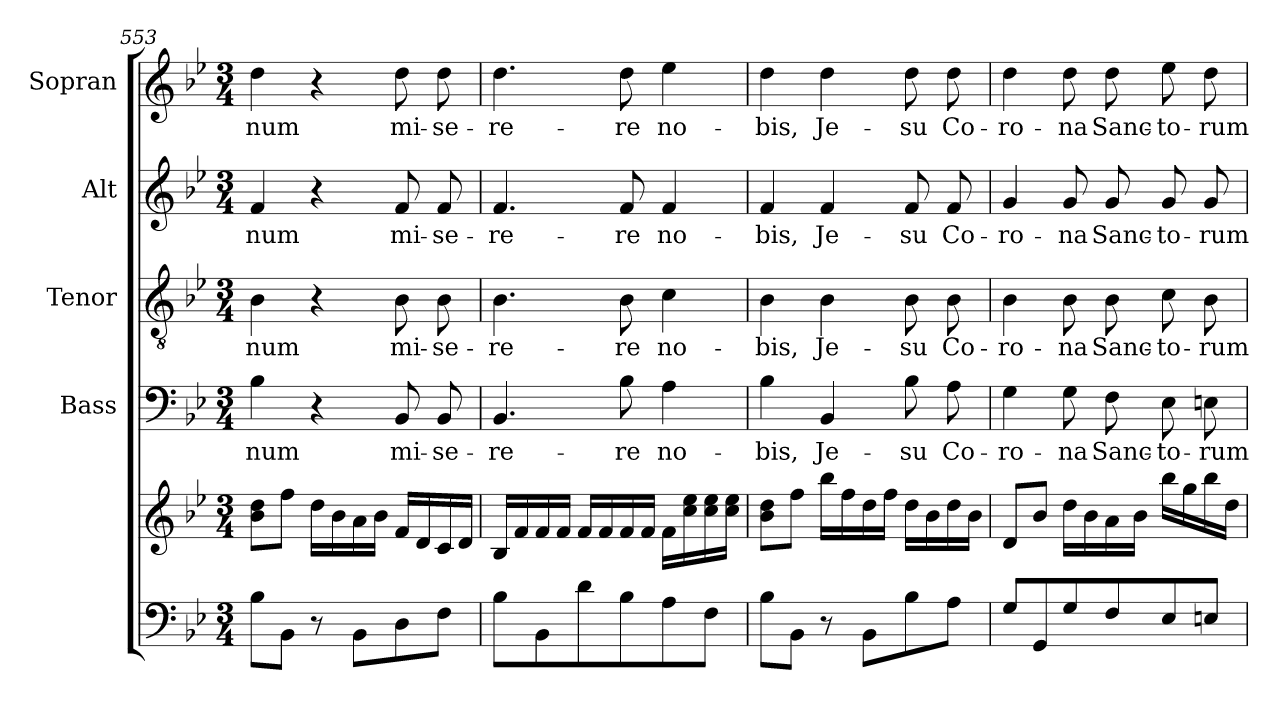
**kern	**kern	**kern	**text	**kern	**text	**kern	**text	**kern	**text
*part5	*part5	*part4	*part4	*part3	*part3	*part2	*part2	*part1	*part1
*staff6	*staff5	*staff4	*staff4	*staff3	*staff3	*staff2	*staff2	*staff1	*staff1
*	*	*I"Bass	*	*I"Tenor	*	*I"Alt	*	*I"Sopran	*
*	*	*I'B.	*	*I'T.	*	*I'A.	*	*I'S.	*
!!LO:LB:g=z
*clefF4	*clefG2	*clefF4	*	*clefGv2	*	*clefG2	*	*clefG2	*
*k[b-e-]	*k[b-e-]	*k[b-e-]	*	*k[b-e-]	*	*k[b-e-]	*	*k[b-e-]	*
*B-:	*B-:	*B-:	*	*B-:	*	*B-:	*	*B-:	*
*M3/4	*M3/4	*M3/4	*	*M3/4	*	*M3/4	*	*M3/4	*
=553	=553	=553	=553	=553	=553	=553	=553	=553	=553
!	!	!	!LO:LY:b	!	!LO:LY:b	!	!LO:LY:b	!	!LO:LY:b
8B-\L	8b-\ 8dd\L	4B-\	-num	4B-\	-num	4f/	-num	4dd\	-num
8BB-\J	8ff\J	.	.	.	.	.	.	.	.
8r	16dd\LL	4r	.	4r	.	4r	.	4r	.
.	16b-\	.	.	.	.	.	.	.	.
8BB-\L	16a\	.	.	.	.	.	.	.	.
.	16b-\JJ	.	.	.	.	.	.	.	.
!	!	!	!LO:LY:b	!	!LO:LY:b	!	!LO:LY:b	!	!LO:LY:b
8D\	16f/LL	8BB-/	mi-	8B-\	mi-	8f/	mi-	8dd\	mi-
.	16d/	.	.	.	.	.	.	.	.
!	!	!	!LO:LY:b	!	!LO:LY:b	!	!LO:LY:b	!	!LO:LY:b
8F\J	16c/	8BB-/	-se-	8B-\	-se-	8f/	-se-	8dd\	-se-
.	16d/JJ	.	.	.	.	.	.	.	.
=554	=554	=554	=554	=554	=554	=554	=554	=554	=554
!	!	!	!LO:LY:b	!	!LO:LY:b	!	!LO:LY:b	!	!LO:LY:b
8B-\L	16B-/LL	4.BB-/	-re-	4.B-\	-re-	4.f/	-re-	4.dd\	-re-
.	16f/	.	.	.	.	.	.	.	.
8BB-\	16f/	.	.	.	.	.	.	.	.
.	16f/JJ	.	.	.	.	.	.	.	.
8d\	16f/LL	.	.	.	.	.	.	.	.
.	16f/	.	.	.	.	.	.	.	.
!	!	!	!LO:LY:b	!	!LO:LY:b	!	!LO:LY:b	!	!LO:LY:b
8B-\	16f/	8B-\	-re	8B-\	-re	8f/	-re	8dd\	-re
.	16f/JJ	.	.	.	.	.	.	.	.
!	!	!	!LO:LY:b	!	!LO:LY:b	!	!LO:LY:b	!	!LO:LY:b
8A\	16f\LL	4A\	no-	4c\	no-	4f/	no-	4ee-\	no-
.	16cc\ 16ee-\	.	.	.	.	.	.	.	.
8F\J	16cc\ 16ee-\	.	.	.	.	.	.	.	.
.	16cc\ 16ee-\JJ	.	.	.	.	.	.	.	.
=555	=555	=555	=555	=555	=555	=555	=555	=555	=555
!	!	!	!LO:LY:b	!	!LO:LY:b	!	!LO:LY:b	!	!LO:LY:b
8B-\L	8b-\ 8dd\L	4B-\	-bis,	4B-\	-bis,	4f/	-bis,	4dd\	-bis,
8BB-\J	8ff\J	.	.	.	.	.	.	.	.
!	!	!	!LO:LY:b	!	!LO:LY:b	!	!LO:LY:b	!	!LO:LY:b
8r	16bb-\LL	4BB-/	Je-	4B-\	Je-	4f/	Je-	4dd\	Je-
.	16ff\	.	.	.	.	.	.	.	.
8BB-\L	16dd\	.	.	.	.	.	.	.	.
.	16ff\JJ	.	.	.	.	.	.	.	.
!	!	!	!LO:LY:b	!	!LO:LY:b	!	!LO:LY:b	!	!LO:LY:b
8B-\	16dd\LL	8B-\	-su	8B-\	-su	8f/	-su	8dd\	-su
.	16b-\	.	.	.	.	.	.	.	.
!	!	!	!LO:LY:b	!	!LO:LY:b	!	!LO:LY:b	!	!LO:LY:b
8A\J	16dd\	8A\	Co-	8B-\	Co-	8f/	Co-	8dd\	Co-
.	16b-\JJ	.	.	.	.	.	.	.	.
=556	=556	=556	=556	=556	=556	=556	=556	=556	=556
!	!	!	!LO:LY:b	!	!LO:LY:b	!	!LO:LY:b	!	!LO:LY:b
8G/L	8d/L	4G\	-ro-	4B-\	-ro-	4g/	-ro-	4dd\	-ro-
8GG/	8b-/J	.	.	.	.	.	.	.	.
!	!	!	!LO:LY:b	!	!LO:LY:b	!	!LO:LY:b	!	!LO:LY:b
8G/	16dd\LL	8G\	-na	8B-\	-na	8g/	-na	8dd\	-na
.	16b-\	.	.	.	.	.	.	.	.
!	!	!	!LO:LY:b	!	!LO:LY:b	!	!LO:LY:b	!	!LO:LY:b
8F/	16a\	8F\	Sanc-	8B-\	Sanc-	8g/	Sanc-	8dd\	Sanc-
.	16b-\JJ	.	.	.	.	.	.	.	.
!	!	!	!LO:LY:b	!	!LO:LY:b	!	!LO:LY:b	!	!LO:LY:b
8E-/	16bb-\LL	8E-\	-to-	8c\	-to-	8g/	-to-	8ee-\	-to-
.	16gg\	.	.	.	.	.	.	.	.
!	!	!	!LO:LY:b	!	!LO:LY:b	!	!LO:LY:b	!	!LO:LY:b
8En/J	16bb-\	8En\	-rum	8B-\	-rum	8g/	-rum	8dd\	-rum
.	16dd\JJ	.	.	.	.	.	.	.	.
=	=	=	=	=	=	=	=	=	=
*-	*-	*-	*-	*-	*-	*-	*-	*-	*-
